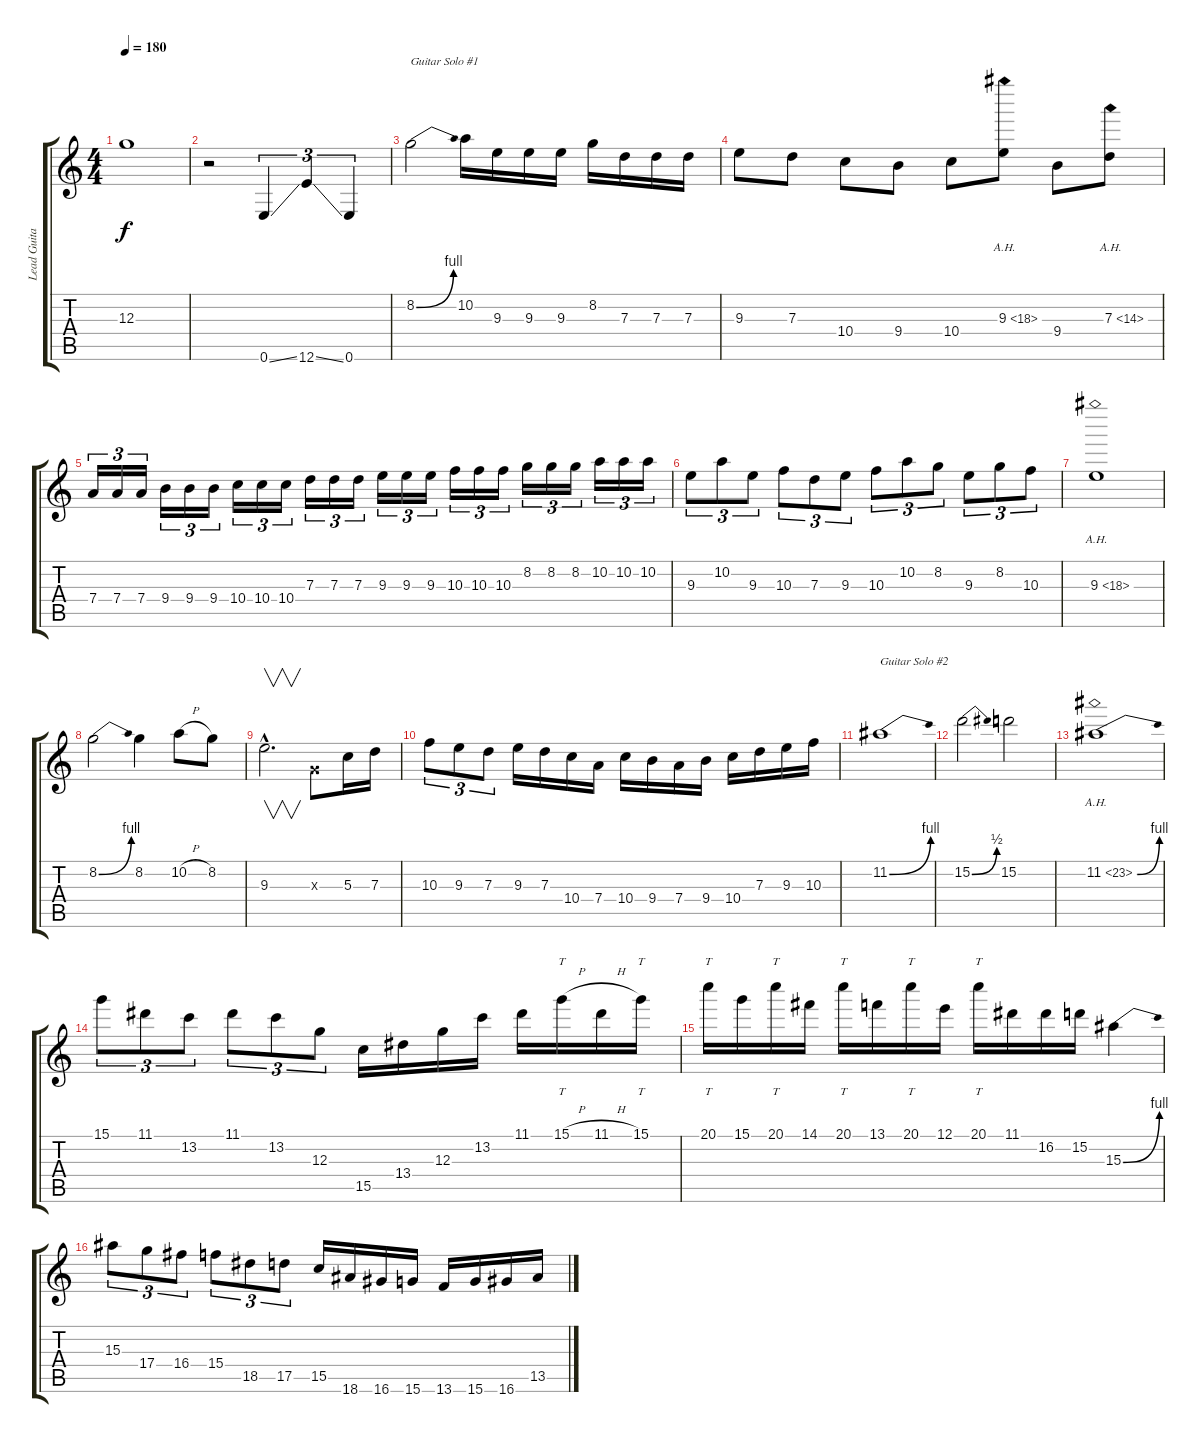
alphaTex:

\track ("Lead Guitar" "Lead Guita") {instrument distortionguitar}
\staff {score tabs}
\tuning (E4 B3 G3 D3 A2 E2) {hide}
\ts (4 4)
\tempo 180
\clef g2
\ks c
12.3{t}.1{dy f} |
r.2 0.6{ss}.4{tu (3 2)} 12.6{ss}.4{tu (3 2)} 0.6.4{tu (3 2)} |
8.2{be (bend 0 0 60 4)}.2{txt "Guitar Solo #1" volume 15} 10.2.16 9.3.16 9.3.16 9.3.16 8.2.16 7.3.16 7.3.16 7.3.16 |
9.3.8 7.3.8 10.4.8 9.4.8 10.4.8 9.3{ah 9}.8 9.4.8 7.3{ah 7}.8 |
7.4.16{tu (3 2)} 7.4.16{tu (3 2)} 7.4.16{tu (3 2)} 9.4.16{tu (3 2)} 9.4.16{tu (3 2)} 9.4.16{tu (3 2)} 10.4.16{tu (3 2)} 10.4.16{tu (3 2)} 10.4.16{tu (3 2)} 7.3.16{tu (3 2)} 7.3.16{tu (3 2)} 7.3.16{tu (3 2)} 9.3.16{tu (3 2)} 9.3.16{tu (3 2)} 9.3.16{tu (3 2)} 10.3.16{tu (3 2)} 10.3.16{tu (3 2)} 10.3.16{tu (3 2)} 8.2.16{tu (3 2)} 8.2.16{tu (3 2)} 8.2.16{tu (3 2)} 10.2.16{tu (3 2)} 10.2.16{tu (3 2)} 10.2.16{tu (3 2)} |
9.3.8{tu (3 2)} 10.2.8{tu (3 2)} 9.3.8{tu (3 2)} 10.3.8{tu (3 2)} 7.3.8{tu (3 2)} 9.3.8{tu (3 2)} 10.3.8{tu (3 2)} 10.2.8{tu (3 2)} 8.2.8{tu (3 2)} 9.3.8{tu (3 2)} 8.2.8{tu (3 2)} 10.3.8{tu (3 2)} |
9.3{ah 9}.1 |
8.2{be (bend 0 0 60 4)}.2 8.2.4 10.2{h}.8 8.2.8 |
9.3{hac}.2{v d} 0.3{x}.8 5.3.16 7.3.16 |
10.3.8{tu (3 2)} 9.3.8{tu (3 2)} 7.3.8{tu (3 2)} 9.3.16 7.3.16 10.4.16 7.4.16 10.4.16 9.4.16 7.4.16 9.4.16 10.4.16 7.3.16 9.3.16 10.3.16 |
11.2{be (bend 0 0 60 4)}.1{txt "Guitar Solo #2"} |
15.2{be (bend 0 0 60 2)}.2 15.2.2 |
11.2{be (bend 0 0 60 4) ah 12}.1 |
15.1.8{tu (3 2)} 11.1.8{tu (3 2)} 13.2.8{tu (3 2)} 11.1.8{tu (3 2)} 13.2.8{tu (3 2)} 12.3.8{tu (3 2)} 15.5.16 13.4.16 12.3.16 13.2.16 11.1.16 15.1{h}.16{tt} 11.1{h}.16 15.1.16{tt} |
20.1.16{tt} 15.1.16 20.1.16{tt} 14.1.16 20.1.16{tt} 13.1.16 20.1.16{tt} 12.1.16 20.1.16{tt} 11.1.16 16.2.16 15.2.16 15.3{be (bend 0 0 60 4)}.4 |
15.3.8{tu (3 2)} 17.4.8{tu (3 2)} 16.4.8{tu (3 2)} 15.4.8{tu (3 2)} 18.5.8{tu (3 2)} 17.5.8{tu (3 2)} 15.5.16 18.6.16 16.6.16 15.6.16 13.6.16 15.6.16 16.6.16 13.5.16
